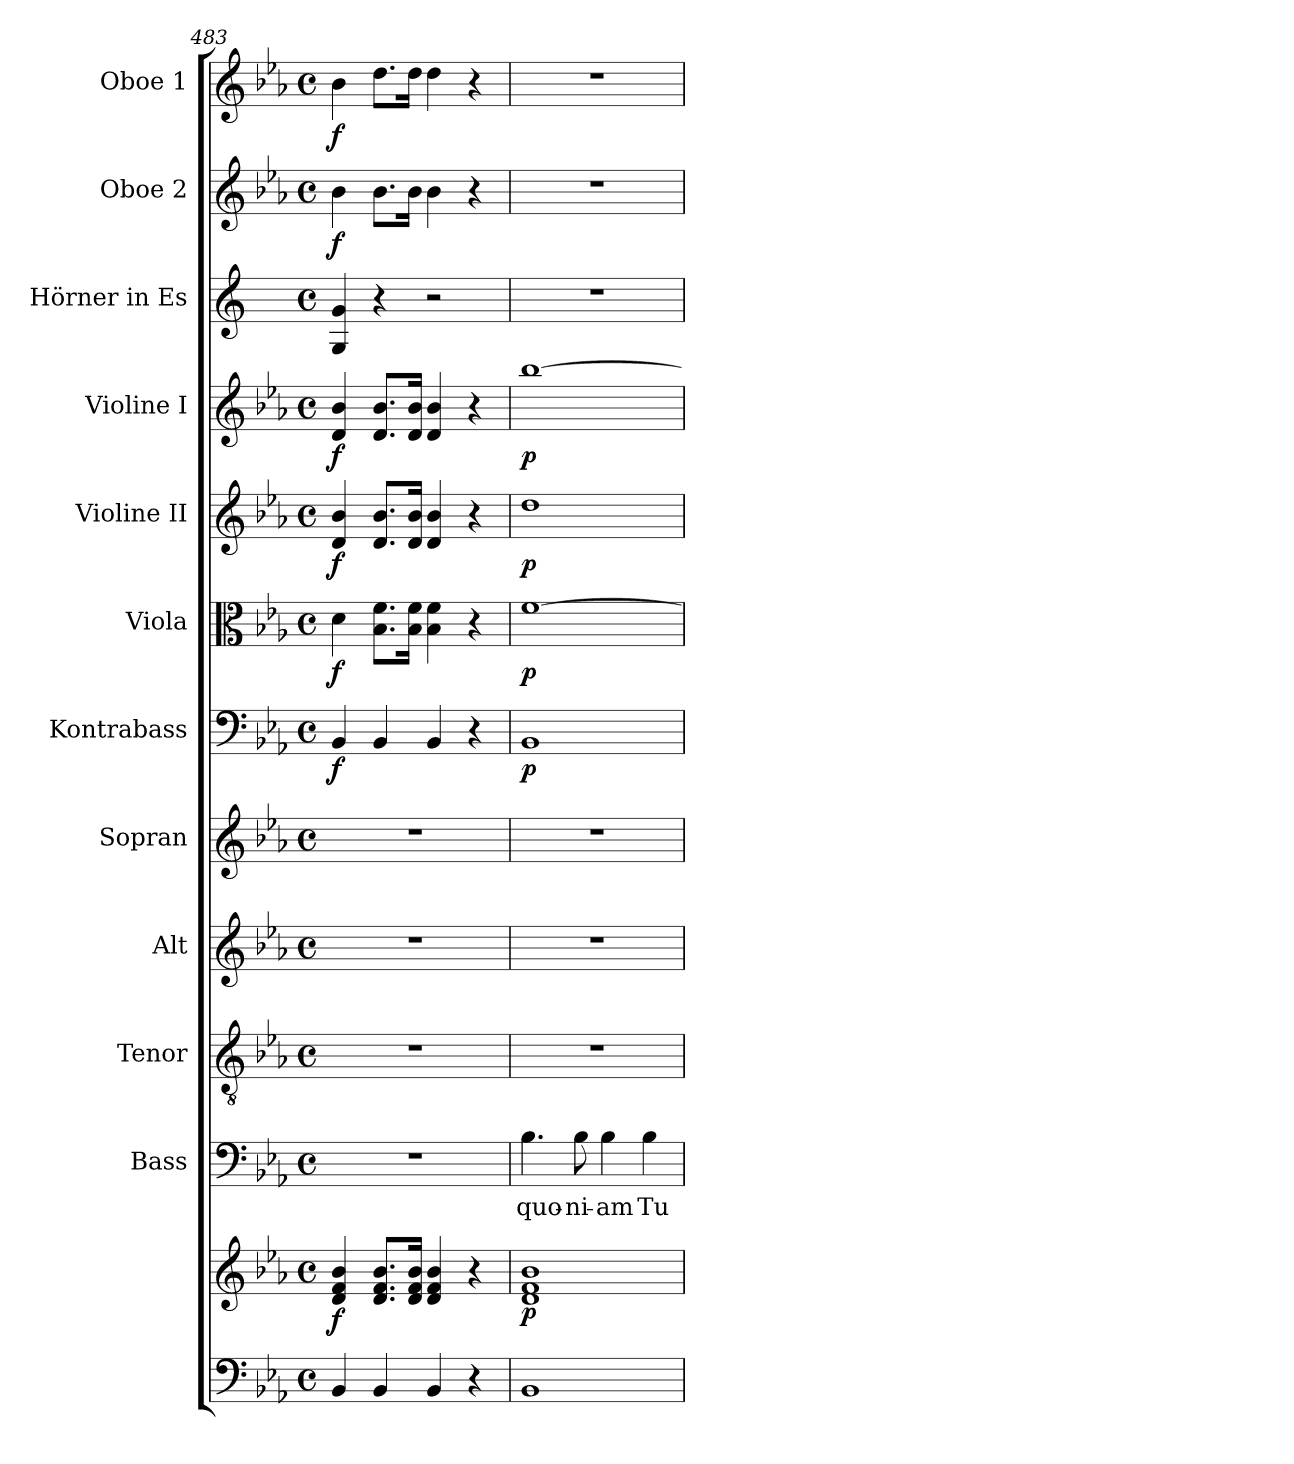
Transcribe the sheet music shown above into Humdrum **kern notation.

**kern	**kern	**dynam	**kern	**text	**kern	**kern	**kern	**kern	**dynam	**kern	**dynam	**kern	**dynam	**kern	**dynam	**kern	**kern	**dynam	**kern	**dynam
*part12	*part12	*part12	*part11	*part11	*part10	*part9	*part8	*part7	*part7	*part6	*part6	*part5	*part5	*part4	*part4	*part3	*part2	*part2	*part1	*part1
*staff13	*staff12	*staff12/13	*staff11	*staff11	*staff10	*staff9	*staff8	*staff7	*staff7	*staff6	*staff6	*staff5	*staff5	*staff4	*staff4	*staff3	*staff2	*staff2	*staff1	*staff1
*	*	*	*I"Bass	*	*I"Tenor	*I"Alt	*I"Sopran	*I"Kontrabass	*	*I"Viola	*	*I"Violine II	*	*I"Violine I	*	*I"Hörner in Es	*I"Oboe 2	*	*I"Oboe 1	*
*	*	*	*I'B.	*	*I'T.	*I'A.	*I'S.	*I'Kb.	*	*I'Vla.	*	*I'Vl. II	*	*I'Vl. I	*	*	*I'Ob. 2	*	*I'Ob. 1	*
*clefF4	*clefG2	*	*clefF4	*	*clefGv2	*clefG2	*clefG2	*clefF4	*	*clefC3	*	*clefG2	*	*clefG2	*	*clefG2	*clefG2	*	*clefG2	*
*	*	*	*	*	*	*	*	*ITrd7c12	*	*	*	*	*	*	*	*ITrd5c9	*	*	*	*
*k[b-e-a-]	*k[b-e-a-]	*	*k[b-e-a-]	*	*k[b-e-a-]	*k[b-e-a-]	*k[b-e-a-]	*k[b-e-a-]	*	*k[b-e-a-]	*	*k[b-e-a-]	*	*k[b-e-a-]	*	*k[b-e-a-]	*k[b-e-a-]	*	*k[b-e-a-]	*
*E-:	*E-:	*	*E-:	*	*E-:	*E-:	*E-:	*E-:	*	*E-:	*	*E-:	*	*E-:	*	*E-:	*E-:	*	*E-:	*
*M4/4	*M4/4	*	*M4/4	*	*M4/4	*M4/4	*M4/4	*M4/4	*	*M4/4	*	*M4/4	*	*M4/4	*	*M4/4	*M4/4	*	*M4/4	*
*met(c)	*met(c)	*	*met(c)	*	*met(c)	*met(c)	*met(c)	*met(c)	*	*met(c)	*	*met(c)	*	*met(c)	*	*met(c)	*met(c)	*	*met(c)	*
=483	=483	=483	=483	=483	=483	=483	=483	=483	=483	=483	=483	=483	=483	=483	=483	=483	=483	=483	=483	=483
!	!	!LO:DY:b	!	!	!	!	!	!	!LO:DY:b	!	!LO:DY:b	!	!LO:DY:b	!	!LO:DY:b	!	!	!LO:DY:b	!	!LO:DY:b
4BB-/	4d/ 4f/ 4b-/	f	1r	.	1r	1r	1r	4BBB-/	f	4d\	f	4d/ 4b-/	f	4d/ 4b-/	f	4BB-/ 4B-/	4b-\	f	4b-\	f
4BB-/	8.d/ 8.f/ 8.b-/L	.	.	.	.	.	.	4BBB-/	.	8.B-\ 8.f\L	.	8.d/ 8.b-/L	.	8.d/ 8.b-/L	.	4r	8.b-\L	.	8.dd\L	.
.	16d/ 16f/ 16b-/Jk	.	.	.	.	.	.	.	.	16B-\ 16f\Jk	.	16d/ 16b-/Jk	.	16d/ 16b-/Jk	.	.	16b-\Jk	.	16dd\Jk	.
4BB-/	4d/ 4f/ 4b-/	.	.	.	.	.	.	4BBB-/	.	4B-\ 4f\	.	4d/ 4b-/	.	4d/ 4b-/	.	2r	4b-\	.	4dd\	.
4r	4r	.	.	.	.	.	.	4r	.	4r	.	4r	.	4r	.	.	4r	.	4r	.
=484	=484	=484	=484	=484	=484	=484	=484	=484	=484	=484	=484	=484	=484	=484	=484	=484	=484	=484	=484	=484
!	!	!LO:DY:b	!	!LO:LY:b	!	!	!	!	!LO:DY:b	!	!LO:DY:b	!	!LO:DY:b	!	!LO:DY:b	!	!	!	!	!
1BB-	1d 1f 1b-	p	4.B-\	quo-	1r	1r	1r	1BBB-	p	[1f	p	1dd	p	[1bb-	p	1r	1r	.	1r	.
!	!	!	!	!LO:LY:b	!	!	!	!	!	!	!	!	!	!	!	!	!	!	!	!
.	.	.	8B-\	-ni-	.	.	.	.	.	.	.	.	.	.	.	.	.	.	.	.
!	!	!	!	!LO:LY:b	!	!	!	!	!	!	!	!	!	!	!	!	!	!	!	!
.	.	.	4B-\	-am	.	.	.	.	.	.	.	.	.	.	.	.	.	.	.	.
!	!	!	!	!LO:LY:b	!	!	!	!	!	!	!	!	!	!	!	!	!	!	!	!
.	.	.	4B-\	Tu	.	.	.	.	.	.	.	.	.	.	.	.	.	.	.	.
=	=	=	=	=	=	=	=	=	=	=	=	=	=	=	=	=	=	=	=	=
*-	*-	*-	*-	*-	*-	*-	*-	*-	*-	*-	*-	*-	*-	*-	*-	*-	*-	*-	*-	*-
